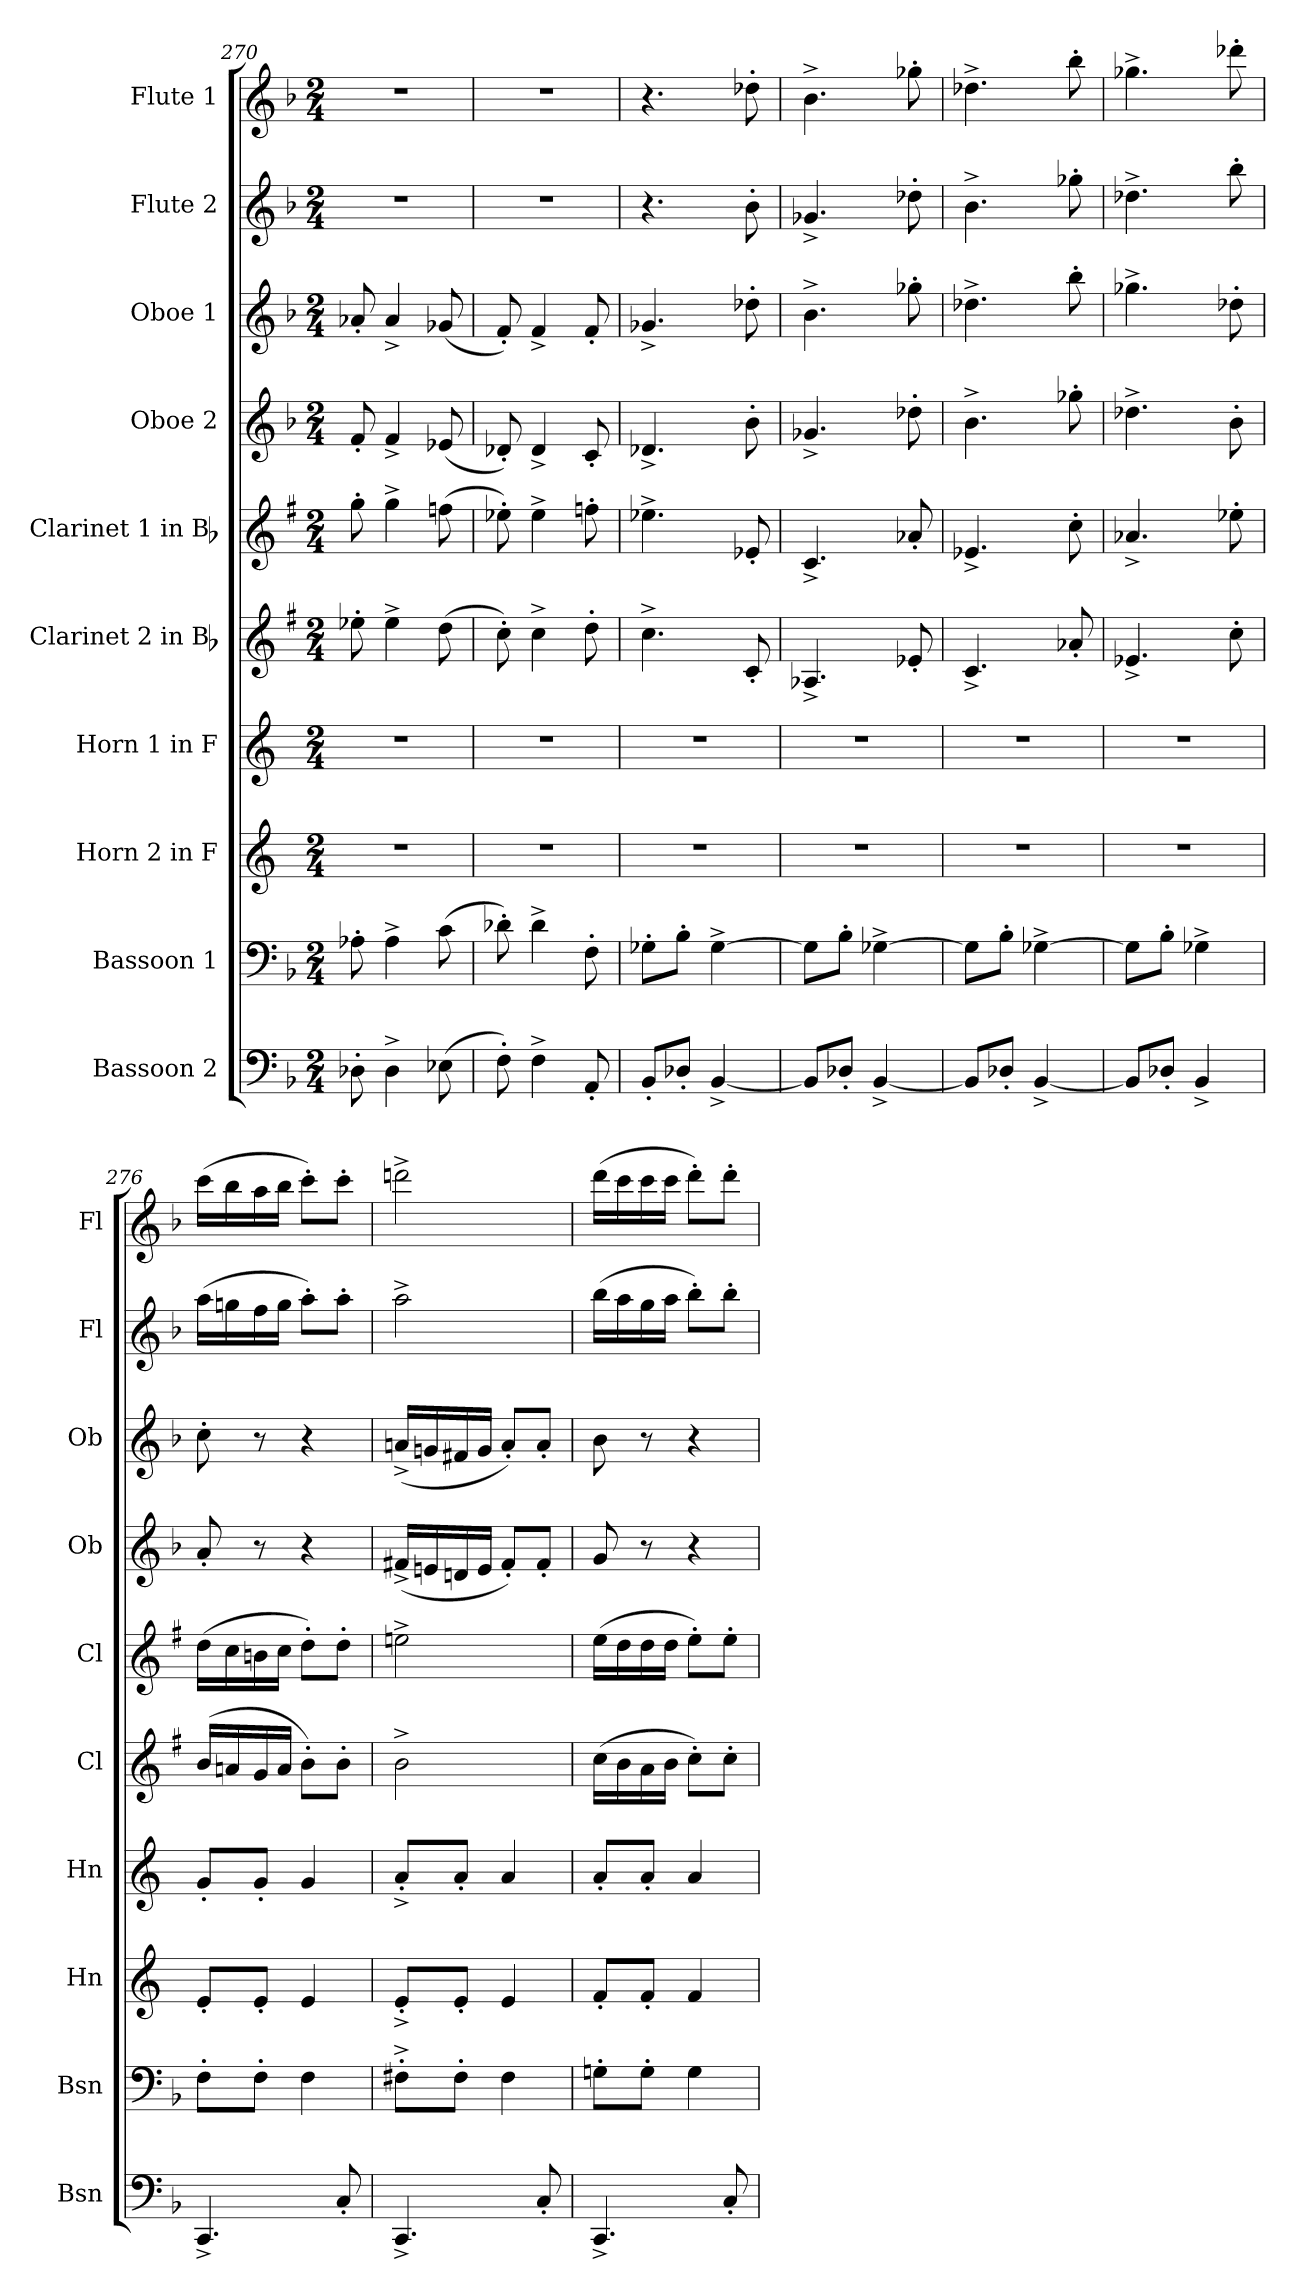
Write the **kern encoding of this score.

**kern	**kern	**kern	**kern	**kern	**kern	**kern	**kern	**kern	**kern
*part10	*part9	*part8	*part7	*part6	*part5	*part4	*part3	*part2	*part1
*staff10	*staff9	*staff8	*staff7	*staff6	*staff5	*staff4	*staff3	*staff2	*staff1
*I"Bassoon 2	*I"Bassoon 1	*I"Horn 2 in F	*I"Horn 1 in F	*I"Clarinet 2 in Bb	*I"Clarinet 1 in Bb	*I"Oboe 2	*I"Oboe 1	*I"Flute 2	*I"Flute 1
*I'Bsn	*I'Bsn	*I'Hn	*I'Hn	*I'Cl	*I'Cl	*I'Ob	*I'Ob	*I'Fl	*I'Fl
*clefF4	*clefF4	*clefG2	*clefG2	*clefG2	*clefG2	*clefG2	*clefG2	*clefG2	*clefG2
*	*	*ITrd4c7	*ITrd4c7	*ITrd1c2	*ITrd1c2	*	*	*	*
*k[b-]	*k[b-]	*k[b-]	*k[b-]	*k[b-]	*k[b-]	*k[b-]	*k[b-]	*k[b-]	*k[b-]
*M2/4	*M2/4	*M2/4	*M2/4	*M2/4	*M2/4	*M2/4	*M2/4	*M2/4	*M2/4
=270	=270	=270	=270	=270	=270	=270	=270	=270	=270
8D-X'\	8A-X'\	2r	2r	8dd-X'\	8ff'\	8f'/	8a-X'/	2r	2r
4D-^\	4A-^\	.	.	4dd-^\	4ff^\	4f^/	4a-^/	.	.
(8E-X\	(8c\	.	.	(8cc\	(8ee-X\	(8e-X/	(8g-X/	.	.
=271	=271	=271	=271	=271	=271	=271	=271	=271	=271
8F'\)	8d-X'\)	2r	2r	8b-'\)	8dd-X'\)	8d-X'/)	8f'/)	2r	2r
4F^\	4d-^\	.	.	4b-^\	4dd-^\	4d-^/	4f^/	.	.
8AA'/	8F'\	.	.	8cc'\	8ee-X'\	8c'/	8f'/	.	.
=272	=272	=272	=272	=272	=272	=272	=272	=272	=272
8BB-'/L	8G-X'\L	2r	2r	4.b-^\	4.dd-X^\	4.d-X^/	4.g-X^/	4.r	4.r
8D-X'/J	8B-'\J	.	.	.	.	.	.	.	.
[4BB-^/	[4G-^\	.	.	.	.	.	.	.	.
.	.	.	.	8B-'/	8d-X'/	8b-'\	8dd-X'\	8b-'\	8dd-X'\
=273	=273	=273	=273	=273	=273	=273	=273	=273	=273
8BB-/L]	8G-\L]	2r	2r	4.G-X^/	4.B-^/	4.g-X^/	4.b-^\	4.g-X^/	4.b-^\
8D-X'/J	8B-'\J	.	.	.	.	.	.	.	.
[4BB-^/	[4G-X^\	.	.	.	.	.	.	.	.
.	.	.	.	8d-X'/	8g-X'/	8dd-X'\	8gg-X'\	8dd-X'\	8gg-X'\
=274	=274	=274	=274	=274	=274	=274	=274	=274	=274
8BB-/L]	8G-\L]	2r	2r	4.B-^/	4.d-X^/	4.b-^\	4.dd-X^\	4.b-^\	4.dd-X^\
8D-X'/J	8B-'\J	.	.	.	.	.	.	.	.
[4BB-^/	[4G-X^\	.	.	.	.	.	.	.	.
.	.	.	.	8g-X'/	8b-'\	8gg-X'\	8bb-'\	8gg-X'\	8bb-'\
=275	=275	=275	=275	=275	=275	=275	=275	=275	=275
8BB-/L]	8G-\L]	2r	2r	4.d-X^/	4.g-X^/	4.dd-X^\	4.gg-X^\	4.dd-X^\	4.gg-X^\
8D-X'/J	8B-'\J	.	.	.	.	.	.	.	.
4BB-^/	4G-X^\	.	.	.	.	.	.	.	.
.	.	.	.	8b-'\	8dd-X'\	8b-'\	8dd-X'\	8bb-'\	8ddd-X'\
=276	=276	=276	=276	=276	=276	=276	=276	=276	=276
4.CC^/	8F'\L	8A'/L	8c'/L	(16a/LL	(16cc\LL	8a'/	8cc'\	(16aa\LL	(16ccc\LL
.	.	.	.	16gn/	16b-\	.	.	16ggn\	16bb-\
.	8F'\J	8A'/J	8c'/J	16f/	16an\	8r	8r	16ff\	16aa\
.	.	.	.	16g/JJ	16b-\JJ	.	.	16gg\JJ	16bb-\JJ
.	4F\	4A/	4c/	8a'\L)	8cc'\L)	4r	4r	8aa'\L)	8ccc'\L)
8C'/	.	.	.	8a'\J	8cc'\J	.	.	8aa'\J	8ccc'\J
=277	=277	=277	=277	=277	=277	=277	=277	=277	=277
4.CC^/	8F#X'^\L	8A'^/L	8d'^/L	2a^\	2ddn^\	(16f#X^/LL	(16an^/LL	2aa^\	2dddn^\
.	.	.	.	.	.	16en/	16gn/	.	.
.	8F#'\J	8A'/J	8d'/J	.	.	16dn/	16f#X/	.	.
.	.	.	.	.	.	16e/JJ	16g/JJ	.	.
.	4F#\	4A/	4d/	.	.	8f#'/L)	8a'/L)	.	.
8C'/	.	.	.	.	.	8f#'/J	8a'/J	.	.
=278	=278	=278	=278	=278	=278	=278	=278	=278	=278
4.CC^/	8Gn'\L	8B-'/L	8d'/L	(16b-\LL	(16dd\LL	8g/	8b-\	(16bb-\LL	(16ddd\LL
.	.	.	.	16a\	16cc\	.	.	16aa\	16ccc\
.	8G'\J	8B-'/J	8d'/J	16g\	16cc\	8r	8r	16gg\	16ccc\
.	.	.	.	16a\JJ	16cc\JJ	.	.	16aa\JJ	16ccc\JJ
.	4G\	4B-/	4d/	8b-'\L)	8dd'\L)	4r	4r	8bb-'\L)	8ddd'\L)
8C'/	.	.	.	8b-'\J	8dd'\J	.	.	8bb-'\J	8ddd'\J
=	=	=	=	=	=	=	=	=	=
*-	*-	*-	*-	*-	*-	*-	*-	*-	*-
